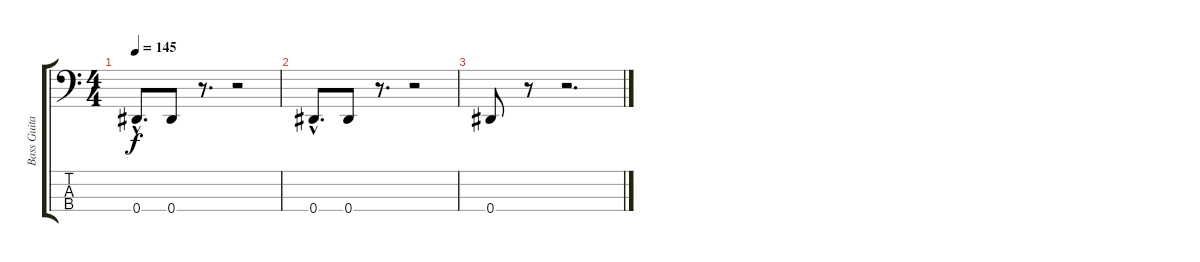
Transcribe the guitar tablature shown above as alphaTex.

\track ("Bass Guitar" "Bass Guita") {instrument electricbassfinger}
\staff {score tabs}
\tuning (Gb2 Db2 Ab1 Eb1) {hide}
\ts (4 4)
\tempo 145
\clef f4
\ks c
0.4{hac}.8{d dy f} 0.4.8 r.8{d} r.2 |
0.4{hac}.8{d} 0.4.8 r.8{d} r.2 |
0.4.8 r.8 r.2{d}
